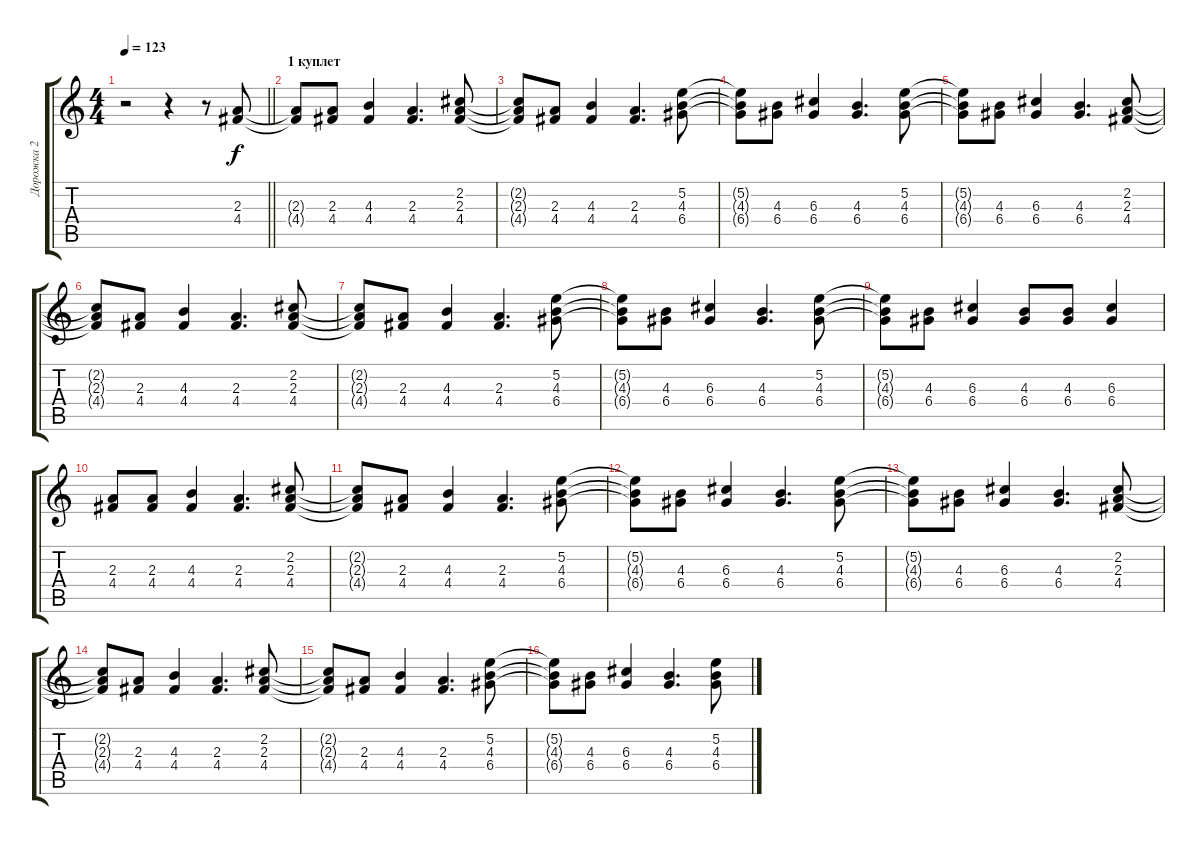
\track ("Дорожка 2" "Дорожка 2") {instrument electricguitarmuted}
\staff {score tabs}
\tuning (E4 B3 G3 D3 A2 E2) {hide}
\ts (4 4)
\tempo 123
\clef g2
\barLineRight lightlight
\ks c
r.2{dy f} r.4 r.8 (2.3 4.4).8 |
\section ("" "1 куплет")
(2.3{t} 4.4{t}).8 (2.3 4.4).8 (4.3 4.4).4 (2.3 4.4).4{d} (2.2 2.3 4.4).8 |
(2.2{t} 2.3{t} 4.4{t}).8 (2.3 4.4).8 (4.3 4.4).4 (2.3 4.4).4{d} (5.2 4.3 6.4).8 |
(5.2{t} 4.3{t} 6.4{t}).8 (4.3 6.4).8 (6.3 6.4).4 (4.3 6.4).4{d} (5.2 4.3 6.4).8 |
(5.2{t} 4.3{t} 6.4{t}).8 (4.3 6.4).8 (6.3 6.4).4 (4.3 6.4).4{d} (2.2 2.3 4.4).8 |
(2.2{t} 2.3{t} 4.4{t}).8 (2.3 4.4).8 (4.3 4.4).4 (2.3 4.4).4{d} (2.2 2.3 4.4).8 |
(2.2{t} 2.3{t} 4.4{t}).8 (2.3 4.4).8 (4.3 4.4).4 (2.3 4.4).4{d} (5.2 4.3 6.4).8 |
(5.2{t} 4.3{t} 6.4{t}).8 (4.3 6.4).8 (6.3 6.4).4 (4.3 6.4).4{d} (5.2 4.3 6.4).8 |
(5.2{t} 4.3{t} 6.4{t}).8 (4.3 6.4).8 (6.3 6.4).4 (4.3 6.4).8 (4.3 6.4).8 (6.3 6.4).4 |
(2.3 4.4).8 (2.3 4.4).8 (4.3 4.4).4 (2.3 4.4).4{d} (2.2 2.3 4.4).8 |
(2.2{t} 2.3{t} 4.4{t}).8 (2.3 4.4).8 (4.3 4.4).4 (2.3 4.4).4{d} (5.2 4.3 6.4).8 |
(5.2{t} 4.3{t} 6.4{t}).8 (4.3 6.4).8 (6.3 6.4).4 (4.3 6.4).4{d} (5.2 4.3 6.4).8 |
(5.2{t} 4.3{t} 6.4{t}).8 (4.3 6.4).8 (6.3 6.4).4 (4.3 6.4).4{d} (2.2 2.3 4.4).8 |
(2.2{t} 2.3{t} 4.4{t}).8 (2.3 4.4).8 (4.3 4.4).4 (2.3 4.4).4{d} (2.2 2.3 4.4).8 |
(2.2{t} 2.3{t} 4.4{t}).8 (2.3 4.4).8 (4.3 4.4).4 (2.3 4.4).4{d} (5.2 4.3 6.4).8 |
(5.2{t} 4.3{t} 6.4{t}).8 (4.3 6.4).8 (6.3 6.4).4 (4.3 6.4).4{d} (5.2 4.3 6.4).8
